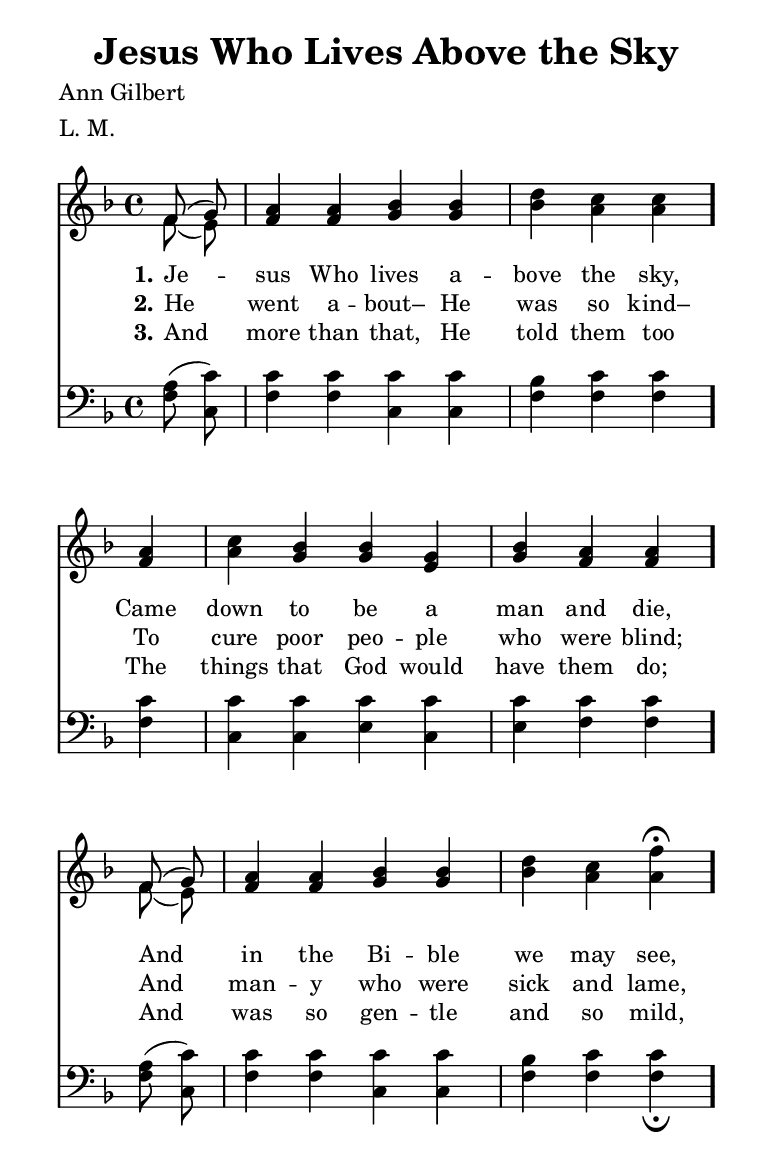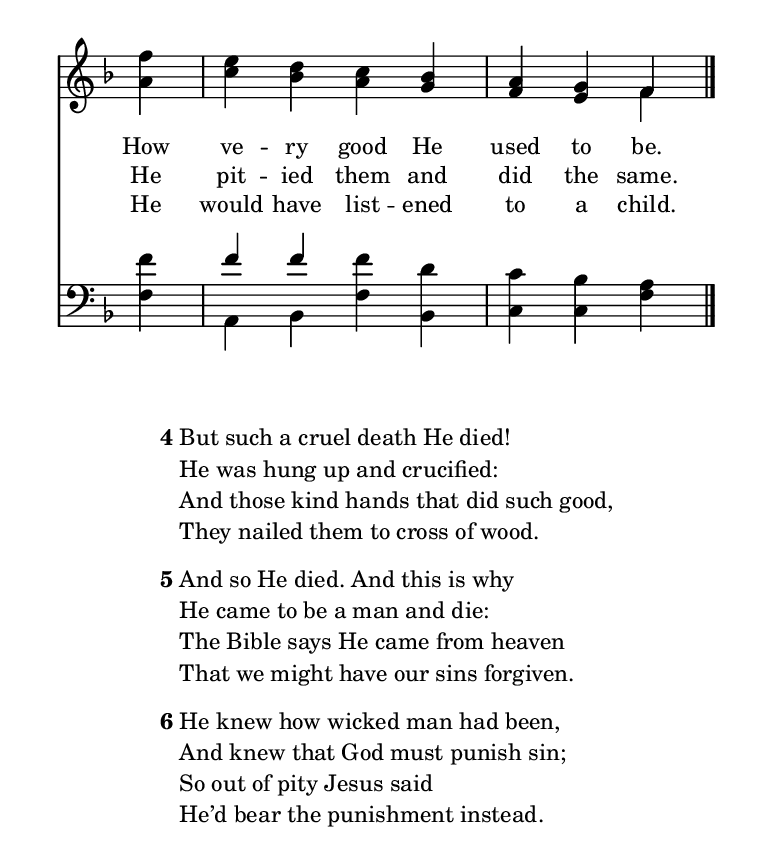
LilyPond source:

% TODO check lyrics against latest printing
\include "common/global.ily"
\paper {
  \include "common/paper.ily"
  system-count = #(cond (is-eogsized 3) (#t #f))
}

\header{
  hymnnumber = "346"
  title = "Jesus Who Lives Above the Sky"
  tunename = "Grateful Praise"
  meter = "L. M."
  poet = "Ann Gilbert"
  composer = ""
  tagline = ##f
}

ta = { \tempo 4=90 }
tb = { \tempo 4=45 }

global = {
  \include "common/overrides.ily"
  %\override Staff.TimeSignature.style = #'numbered % TODO unify with other styles
  \time 4/4
  \override Score.MetronomeMark.transparent = ##t % hide all fermata changes too
  \ta
  \key f \major
  \partial 4
  \autoBeamOff
}

notesSoprano = {
\global
\relative c' {

  f8( g) | a4 a bes bes | d c c
  a4 | c bes bes g | bes a a
  f8( g) | a4 a bes bes | d c \tb f\fermata \ta
  f4 | e d c bes | a g f

  \bar "|."

}
}

notesAlto = {
\global
\relative e' {

  f8( e) | f4 f g g | bes a a
  f4 | a g g e | g f f
  f8( e) | f4 f g g | bes a a
  a4 | c bes a g | f e f

}
}

notesTenor = {
\global
\relative a {

  a8( c) | c4 c c c | bes c c
  c4 | c c c c | c c c
  a8( c) | c4 c c c | bes c c
  f4 | f f f d | c bes a

}
}

notesBass = {
\global
\relative f {

  f8( c) | f4 f c c | f f f
  f4 | c c e c | e f f
  f8( c) | f4 f c c | f f f_\fermata
  f4 | a, bes f' bes, | c c f

}
}

wordsA = \lyricmode {
\set stanza = "1."

Je -- sus Who lives a -- bove the sky, \bar "."
Came down to be a man and die, \bar "."
And in the Bi -- ble we may see, \bar "."
How ve -- ry good He used to be. \bar "."

}

wordsB = \lyricmode {
\set stanza = "2."

He went a -- bout– He was so kind–
To cure poor peo -- ple who were blind;
And man -- y who were sick and lame,
He pit -- ied them and did the same.

}

wordsC = \lyricmode {
\set stanza = "3."

And more than that, He told them too
The things that God would have them do;
And was so gen -- tle and so mild,
He would have list -- ened to a child.

}

wordsD = \markuplist {

\line { But such a cruel death He died! }
\line { He was hung up and crucified: }
\line { And those kind hands that did such good, }
\line { They nailed them to cross of wood. }

}

wordsE = \markuplist {

\line { And so He died. And this is why }
\line { He came to be a man and die: }
\line { The Bible says He came from heaven }
\line { That we might have our sins forgiven. }

}

wordsF = \markuplist {

\line { He knew how wicked man had been, }
\line { And knew that God must punish sin; }
\line { So out of pity Jesus said }
\line { He’d bear the punishment instead. }

}

\score {
  \context ChoirStaff <<
    \context Staff = upper <<
      \set Staff.autoBeaming = ##f
      \set ChoirStaff.systemStartDelimiter = #'SystemStartBar
      \set ChoirStaff.printPartCombineTexts = ##f
      \partcombine #'(2 . 9) \notesSoprano \notesAlto
      \context NullVoice = sopranos { \voiceOne << \notesSoprano >> }
      \context NullVoice = altos { \voiceTwo << \notesAlto >> }
      \context Lyrics = one   \lyricsto sopranos \wordsA
      \context Lyrics = two   \lyricsto sopranos \wordsB
      \context Lyrics = three \lyricsto sopranos \wordsC
    >>
    \context Staff = men <<
      \set Staff.autoBeaming = ##f
      \clef bass
      \set ChoirStaff.printPartCombineTexts = ##f
      \partcombine #'(2 . 9) \notesTenor \notesBass
      \context NullVoice = tenors { \voiceOne << \notesTenor >> }
      \context NullVoice = basses { \voiceTwo << \notesBass >> }
    >>
  >>
  \layout {
    \include "common/layout.ily"
  }
  \midi{
    \include "common/midi.ily"
  }
}

\noPageBreak

\markup { \fill-line { \column {
  \line{ \bold 4 \column { \wordsD } } \combine \null \vspace #0.4
  \line{ \bold 5 \column { \wordsE } } \combine \null \vspace #0.4
  \line{ \bold 6 \column { \wordsF } }
  \vspace #3
} } }

\version "2.19.49"  % necessary for upgrading to future LilyPond versions.

% vi:set et ts=2 sw=2 ai nocindent syntax=lilypond:
